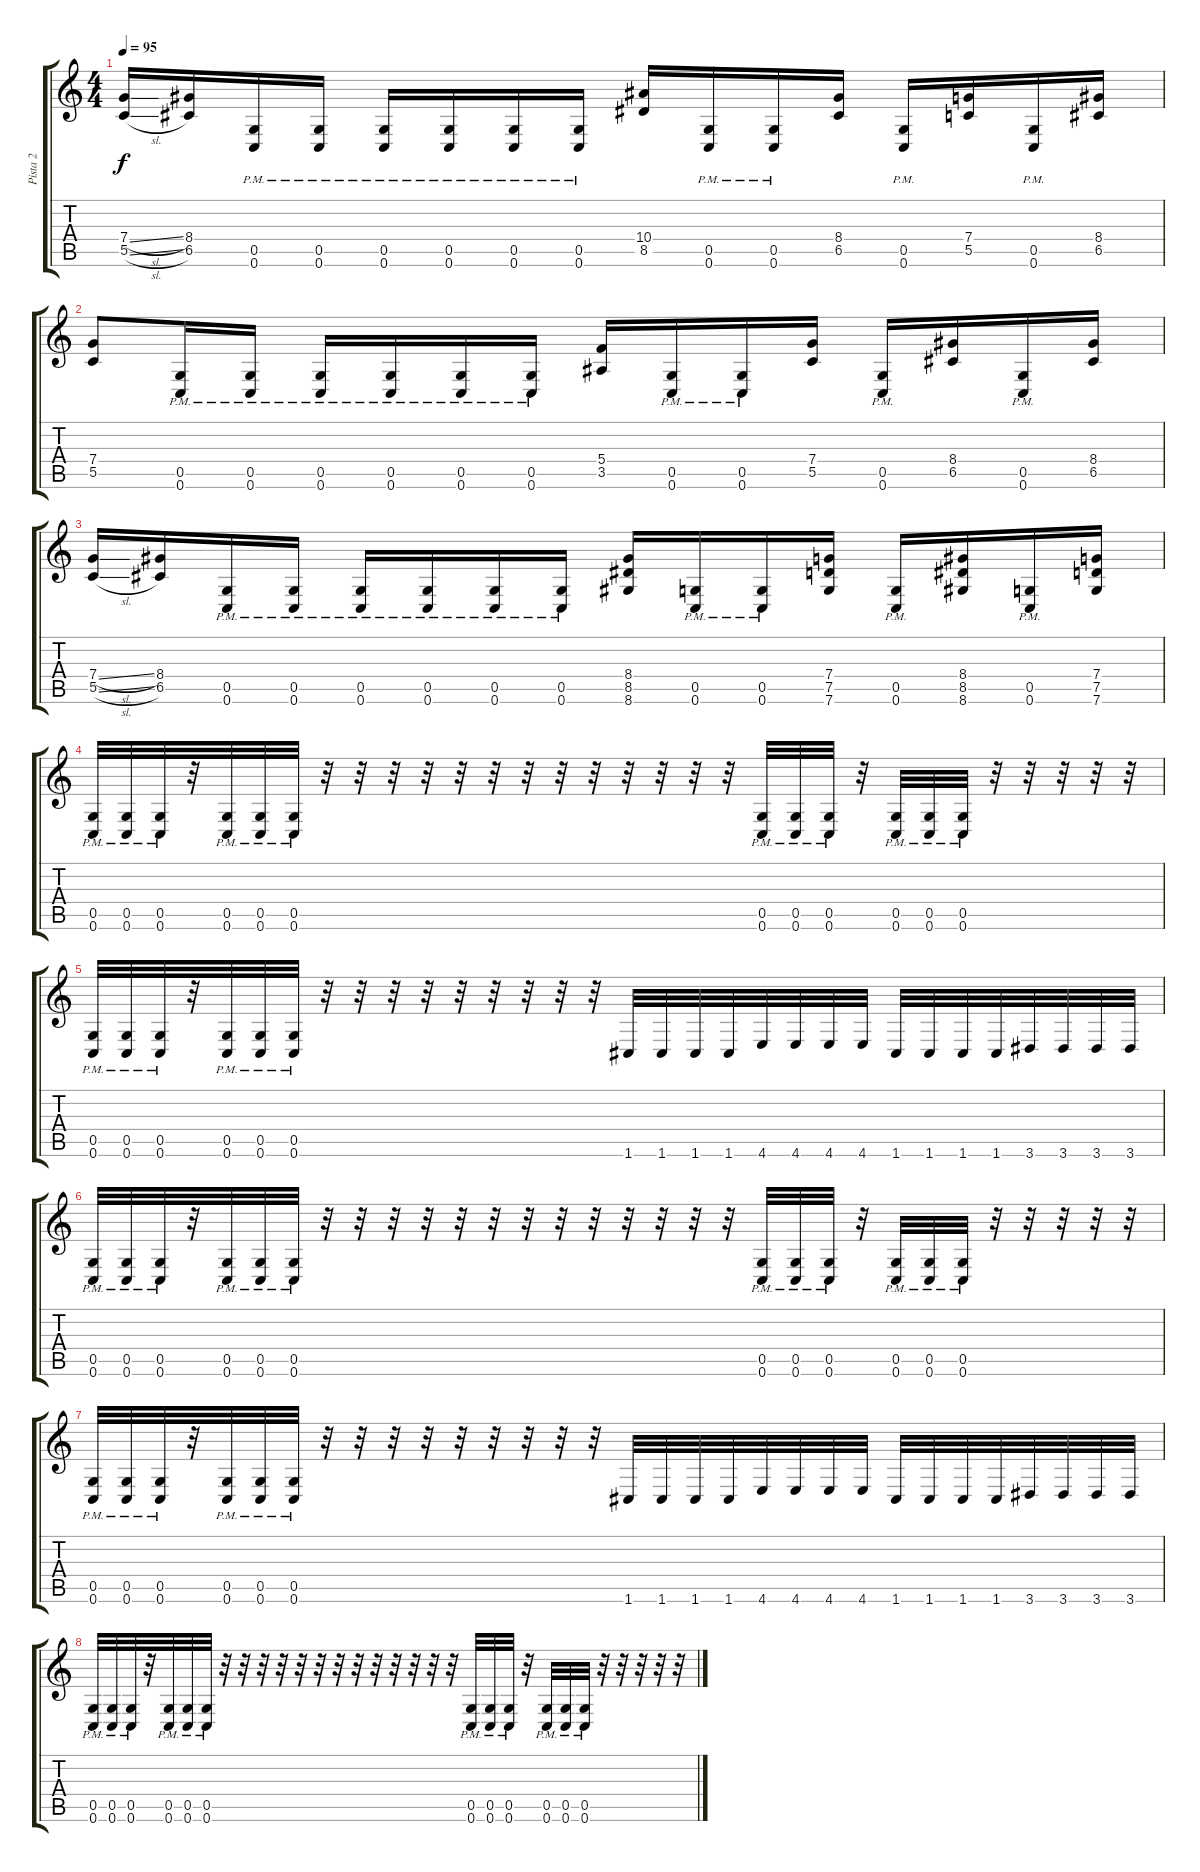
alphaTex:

\track ("Pista 2" "Pista 2") {instrument overdrivenguitar}
\staff {score tabs}
\tuning (E4 C4 G3 C3 G2 C2) {hide}
\ts (4 4)
\tempo 95
\clef g2
\ks c
(7.4{sl} 5.5{sl}).16{dy f} (8.4 6.5).16 (0.5 0.6{pm}).16 (0.5 0.6{pm}).16 (0.5 0.6{pm}).16 (0.5 0.6{pm}).16 (0.5 0.6{pm}).16 (0.5 0.6{pm}).16 (10.4 8.5).16 (0.5 0.6{pm}).16 (0.5 0.6{pm}).16 (8.4 6.5).16 (0.5 0.6{pm}).16 (7.4 5.5).16 (0.5 0.6{pm}).16 (8.4 6.5).16 |
(7.4 5.5).8 (0.5 0.6{pm}).16 (0.5 0.6{pm}).16 (0.5 0.6{pm}).16 (0.5 0.6{pm}).16 (0.5 0.6{pm}).16 (0.5 0.6{pm}).16 (5.4 3.5).16 (0.5 0.6{pm}).16 (0.5 0.6{pm}).16 (7.4 5.5).16 (0.5 0.6{pm}).16 (8.4 6.5).16 (0.5 0.6{pm}).16 (8.4 6.5).16 |
(7.4{sl} 5.5{sl}).16 (8.4 6.5).16 (0.5 0.6{pm}).16 (0.5 0.6{pm}).16 (0.5 0.6{pm}).16 (0.5 0.6{pm}).16 (0.5 0.6{pm}).16 (0.5 0.6{pm}).16 (8.4 8.5 8.6).16 (0.5 0.6{pm}).16 (0.5 0.6{pm}).16 (7.4 7.5 7.6).16 (0.5 0.6{pm}).16 (8.4 8.5 8.6).16 (0.5 0.6{pm}).16 (7.4 7.5 7.6).16 |
(0.5{pm} 0.6{pm}).32 (0.5{pm} 0.6{pm}).32 (0.5{pm} 0.6{pm}).32 r.32 (0.5{pm} 0.6{pm}).32 (0.5{pm} 0.6{pm}).32 (0.5{pm} 0.6{pm}).32 r.32 r.32 r.32 r.32 r.32 r.32 r.32 r.32 r.32 r.32 r.32 r.32 r.32 (0.5{pm} 0.6{pm}).32 (0.5{pm} 0.6{pm}).32 (0.5{pm} 0.6{pm}).32 r.32 (0.5{pm} 0.6{pm}).32 (0.5{pm} 0.6{pm}).32 (0.5{pm} 0.6{pm}).32 r.32 r.32 r.32 r.32 r.32 |
(0.5{pm} 0.6{pm}).32 (0.5{pm} 0.6{pm}).32 (0.5{pm} 0.6{pm}).32 r.32 (0.5{pm} 0.6{pm}).32 (0.5{pm} 0.6{pm}).32 (0.5{pm} 0.6{pm}).32 r.32 r.32 r.32 r.32 r.32 r.32 r.32 r.32 r.32 1.6.32 1.6.32 1.6.32 1.6.32 4.6.32 4.6.32 4.6.32 4.6.32 1.6.32 1.6.32 1.6.32 1.6.32 3.6.32 3.6.32 3.6.32 3.6.32 |
(0.5{pm} 0.6{pm}).32 (0.5{pm} 0.6{pm}).32 (0.5{pm} 0.6{pm}).32 r.32 (0.5{pm} 0.6{pm}).32 (0.5{pm} 0.6{pm}).32 (0.5{pm} 0.6{pm}).32 r.32 r.32 r.32 r.32 r.32 r.32 r.32 r.32 r.32 r.32 r.32 r.32 r.32 (0.5{pm} 0.6{pm}).32 (0.5{pm} 0.6{pm}).32 (0.5{pm} 0.6{pm}).32 r.32 (0.5{pm} 0.6{pm}).32 (0.5{pm} 0.6{pm}).32 (0.5{pm} 0.6{pm}).32 r.32 r.32 r.32 r.32 r.32 |
(0.5{pm} 0.6{pm}).32 (0.5{pm} 0.6{pm}).32 (0.5{pm} 0.6{pm}).32 r.32 (0.5{pm} 0.6{pm}).32 (0.5{pm} 0.6{pm}).32 (0.5{pm} 0.6{pm}).32 r.32 r.32 r.32 r.32 r.32 r.32 r.32 r.32 r.32 1.6.32 1.6.32 1.6.32 1.6.32 4.6.32 4.6.32 4.6.32 4.6.32 1.6.32 1.6.32 1.6.32 1.6.32 3.6.32 3.6.32 3.6.32 3.6.32 |
(0.5{pm} 0.6{pm}).32 (0.5{pm} 0.6{pm}).32 (0.5{pm} 0.6{pm}).32 r.32 (0.5{pm} 0.6{pm}).32 (0.5{pm} 0.6{pm}).32 (0.5{pm} 0.6{pm}).32 r.32 r.32 r.32 r.32 r.32 r.32 r.32 r.32 r.32 r.32 r.32 r.32 r.32 (0.5{pm} 0.6{pm}).32 (0.5{pm} 0.6{pm}).32 (0.5{pm} 0.6{pm}).32 r.32 (0.5{pm} 0.6{pm}).32 (0.5{pm} 0.6{pm}).32 (0.5{pm} 0.6{pm}).32 r.32 r.32 r.32 r.32 r.32
